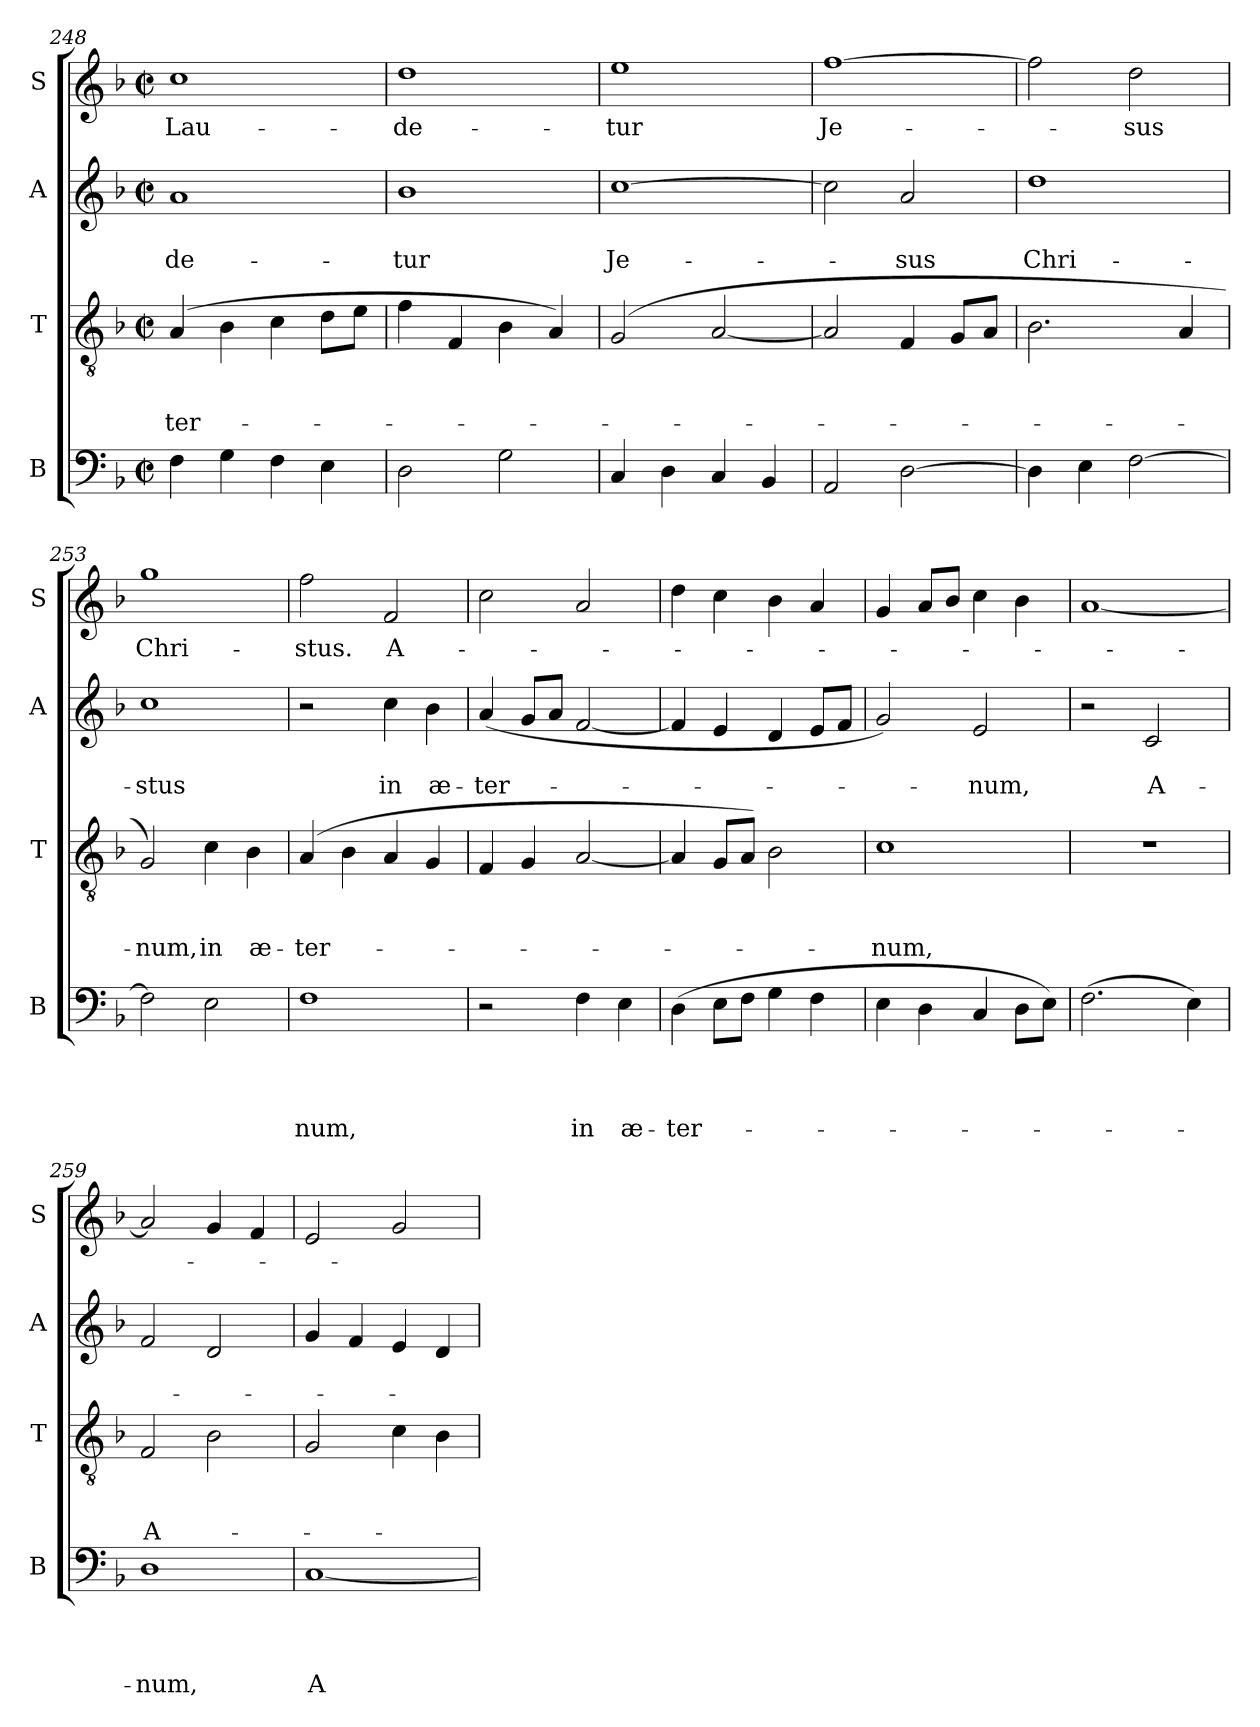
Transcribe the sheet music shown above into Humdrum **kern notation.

**kern	**text	**text	**text	**text	**kern	**text	**text	**text	**kern	**text	**text	**kern	**text
*part4	*part4	*part4	*part4	*part4	*part3	*part3	*part3	*part3	*part2	*part2	*part2	*part1	*part1
*staff4	*staff4	*staff4	*staff4	*staff4	*staff3	*staff3	*staff3	*staff3	*staff2	*staff2	*staff2	*staff1	*staff1
*I"B	*	*	*	*	*I"T	*	*	*	*I"A	*	*	*I"S	*
*I'B	*	*	*	*	*I'T	*	*	*	*I'A	*	*	*I'S	*
*clefF4	*	*	*	*	*clefGv2	*	*	*	*clefG2	*	*	*clefG2	*
*k[b-]	*	*	*	*	*k[b-]	*	*	*	*k[b-]	*	*	*k[b-]	*
*F:	*	*	*	*	*F:	*	*	*	*F:	*	*	*F:	*
*M2/2	*	*	*	*	*M2/2	*	*	*	*M2/2	*	*	*M2/2	*
*met(c|)	*	*	*	*	*met(c|)	*	*	*	*met(c|)	*	*	*met(c|)	*
=248	=248	=248	=248	=248	=248	=248	=248	=248	=248	=248	=248	=248	=248
!	!	!	!	!	!	!	!	!LO:LY:b	!	!	!LO:LY:b	!	!LO:LY:b
4F\	.	.	.	.	(4A/	.	.	-ter-	1a	.	-de-	1cc	Lau-
4G\	.	.	.	.	4B-\	.	.	.	.	.	.	.	.
4F\	.	.	.	.	4c\	.	.	.	.	.	.	.	.
4E\	.	.	.	.	8d\L	.	.	.	.	.	.	.	.
.	.	.	.	.	8e\J	.	.	.	.	.	.	.	.
=249	=249	=249	=249	=249	=249	=249	=249	=249	=249	=249	=249	=249	=249
!	!	!	!	!	!	!	!	!	!	!	!LO:LY:b	!	!LO:LY:b
2D\	.	.	.	.	4f\	.	.	.	1b-	.	-tur	1dd	-de-
.	.	.	.	.	4F/	.	.	.	.	.	.	.	.
2G\	.	.	.	.	4B-\	.	.	.	.	.	.	.	.
.	.	.	.	.	4A/)	.	.	.	.	.	.	.	.
!!LO:PB:g=z
=250	=250	=250	=250	=250	=250	=250	=250	=250	=250	=250	=250	=250	=250
!	!	!	!	!	!	!	!	!	!	!	!LO:LY:b	!	!LO:LY:b
4C/	.	.	.	.	(2G/	.	.	.	[>1cc	.	Je-	1ee	-tur
4D\	.	.	.	.	.	.	.	.	.	.	.	.	.
4C/	.	.	.	.	[<2A/	.	.	.	.	.	.	.	.
4BB-/	.	.	.	.	.	.	.	.	.	.	.	.	.
=251	=251	=251	=251	=251	=251	=251	=251	=251	=251	=251	=251	=251	=251
!	!	!	!	!	!	!	!	!	!	!	!	!	!LO:LY:b
2AA/	.	.	.	.	2A/]	.	.	.	2cc\]	.	.	[>1ff	Je-
!	!	!	!	!	!	!	!	!	!	!	!LO:LY:b	!	!
[>2D\	.	.	.	.	4F/	.	.	.	2a/	.	-sus	.	.
.	.	.	.	.	8G/L	.	.	.	.	.	.	.	.
.	.	.	.	.	8A/J	.	.	.	.	.	.	.	.
=252	=252	=252	=252	=252	=252	=252	=252	=252	=252	=252	=252	=252	=252
!	!	!	!	!	!	!	!	!	!	!	!LO:LY:b	!	!
4D\]	.	.	.	.	2.B-\	.	.	.	1dd	.	Chri-	2ff\]	.
4E\	.	.	.	.	.	.	.	.	.	.	.	.	.
!	!	!	!	!	!	!	!	!	!	!	!	!	!LO:LY:b
[>2F\	.	.	.	.	.	.	.	.	.	.	.	2dd\	-sus
.	.	.	.	.	4A/	.	.	.	.	.	.	.	.
=253	=253	=253	=253	=253	=253	=253	=253	=253	=253	=253	=253	=253	=253
!	!	!	!	!	!	!	!	!LO:LY:b	!	!	!LO:LY:b	!	!LO:LY:b
2F\]	.	.	.	.	2G/)	.	.	-num,	1cc	.	-stus	1gg	Chri-
!	!	!	!	!	!	!	!	!LO:LY:b	!	!	!	!	!
2E\	.	.	.	.	4c\	.	.	in	.	.	.	.	.
!	!	!	!	!	!	!	!	!LO:LY:b	!	!	!	!	!
.	.	.	.	.	4B-\	.	.	æ-	.	.	.	.	.
=254	=254	=254	=254	=254	=254	=254	=254	=254	=254	=254	=254	=254	=254
!	!	!	!	!LO:LY:b	!	!	!	!LO:LY:b	!	!	!	!	!LO:LY:b
1F	.	.	.	-num,	(4A/	.	.	-ter-	2r	.	.	2ff\	-stus.
.	.	.	.	.	4B-\	.	.	.	.	.	.	.	.
!	!	!	!	!	!	!	!	!	!	!	!LO:LY:b	!	!LO:LY:b
.	.	.	.	.	4A/	.	.	.	4cc\	.	in	2f/	A-
!	!	!	!	!	!	!	!	!	!	!	!LO:LY:b	!	!
.	.	.	.	.	4G/	.	.	.	4b-\	.	æ-	.	.
=255	=255	=255	=255	=255	=255	=255	=255	=255	=255	=255	=255	=255	=255
!	!	!	!	!	!	!	!	!	!	!	!LO:LY:b	!	!
2r	.	.	.	.	4F/	.	.	.	(4a/	.	-ter-	2cc\	.
.	.	.	.	.	4G/	.	.	.	8g/L	.	.	.	.
.	.	.	.	.	.	.	.	.	8a/J	.	.	.	.
!	!	!	!	!LO:LY:b	!	!	!	!	!	!	!	!	!
4F\	.	.	.	in	[<2A/	.	.	.	[<2f/	.	.	2a/	.
!	!	!	!	!LO:LY:b	!	!	!	!	!	!	!	!	!
4E\	.	.	.	æ-	.	.	.	.	.	.	.	.	.
=256	=256	=256	=256	=256	=256	=256	=256	=256	=256	=256	=256	=256	=256
!	!	!	!	!LO:LY:b	!	!	!	!	!	!	!	!	!
(>4D\	.	.	.	-ter-	4A/]	.	.	.	4f/]	.	.	4dd\	.
8E\L	.	.	.	.	8G/L	.	.	.	4e/	.	.	4cc\	.
8F\J	.	.	.	.	8A/J)	.	.	.	.	.	.	.	.
4G\	.	.	.	.	2B-\	.	.	.	4d/	.	.	4b-\	.
4F\	.	.	.	.	.	.	.	.	8e/L	.	.	4a/	.
.	.	.	.	.	.	.	.	.	8f/J	.	.	.	.
=257	=257	=257	=257	=257	=257	=257	=257	=257	=257	=257	=257	=257	=257
!	!	!	!	!	!	!	!	!LO:LY:b	!	!	!	!	!
4E\	.	.	.	.	1c	.	.	-num,	2g/)	.	.	4g/	.
4D\	.	.	.	.	.	.	.	.	.	.	.	8a/L	.
.	.	.	.	.	.	.	.	.	.	.	.	8b-/J	.
!	!	!	!	!	!	!	!	!	!	!	!LO:LY:b	!	!
4C/	.	.	.	.	.	.	.	.	2e/	.	-num,	4cc\	.
8D\L	.	.	.	.	.	.	.	.	.	.	.	4b-\	.
8E\J)	.	.	.	.	.	.	.	.	.	.	.	.	.
!!LO:LB:g=z
=258	=258	=258	=258	=258	=258	=258	=258	=258	=258	=258	=258	=258	=258
(>2.F\	.	.	.	.	1r	.	.	.	2r	.	.	[<1a	.
!	!	!	!	!	!	!	!	!	!	!	!LO:LY:b	!	!
.	.	.	.	.	.	.	.	.	2c/	.	A-	.	.
4E\)	.	.	.	.	.	.	.	.	.	.	.	.	.
=259	=259	=259	=259	=259	=259	=259	=259	=259	=259	=259	=259	=259	=259
!	!	!	!	!LO:LY:b	!	!	!	!LO:LY:b	!	!	!	!	!
1D	.	.	.	-num,	2F/	.	.	A-	2f/	.	.	2a/]	.
.	.	.	.	.	2B-\	.	.	.	2d/	.	.	4g/	.
.	.	.	.	.	.	.	.	.	.	.	.	4f/	.
=260	=260	=260	=260	=260	=260	=260	=260	=260	=260	=260	=260	=260	=260
!	!	!	!	!LO:LY:b	!	!	!	!	!	!	!	!	!
[<1C	.	.	.	A-	2G/	.	.	.	4g/	.	.	2e/	.
.	.	.	.	.	.	.	.	.	4f/	.	.	.	.
.	.	.	.	.	4c\	.	.	.	4e/	.	.	2g/	.
.	.	.	.	.	4B-\	.	.	.	4d/	.	.	.	.
=	=	=	=	=	=	=	=	=	=	=	=	=	=
*-	*-	*-	*-	*-	*-	*-	*-	*-	*-	*-	*-	*-	*-
